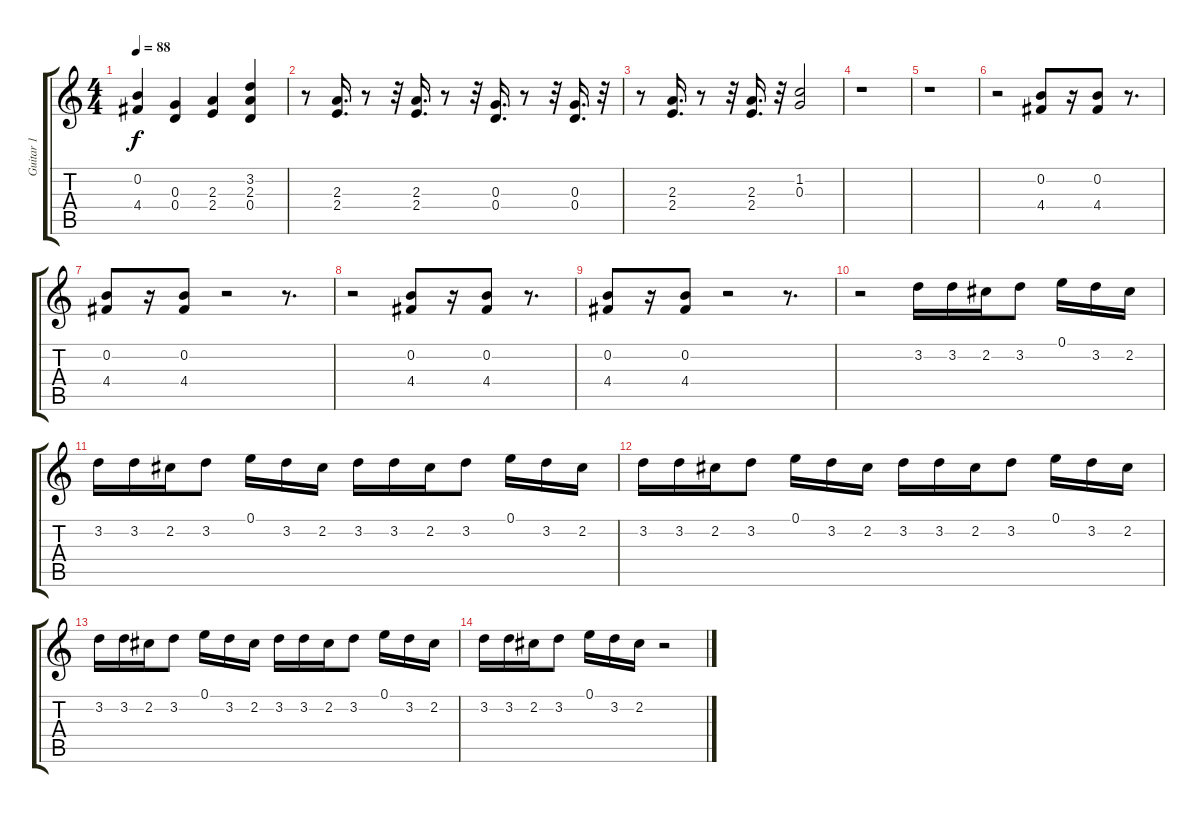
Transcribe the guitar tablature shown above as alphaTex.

\track ("Guitar 1" "Guitar 1") {instrument distortionguitar}
\staff {score tabs}
\tuning (E4 B3 G3 D3 A2 D2) {hide}
\ts (4 4)
\tempo 88
\clef g2
\ks c
(0.2 4.4).4{dy f} (0.3 0.4).4 (2.3 2.4).4 (3.2 2.3 0.4).4 |
r.8 (2.3 2.4).16{d} r.8 r.32 (2.3 2.4).16{d} r.8 r.32 (0.3 0.4).16{d} r.8 r.32 (0.3 0.4).16{d} r.32 |
r.8 (2.3 2.4).16{d} r.8 r.32 (2.3 2.4).16{d} r.32 (1.2 0.3).2 |
r.1 |
r.1 |
r.2 (0.2 4.4).8 r.16 (0.2 4.4).8 r.8{d} |
(0.2 4.4).8 r.16 (0.2 4.4).8 r.2 r.8{d} |
r.2 (0.2 4.4).8 r.16 (0.2 4.4).8 r.8{d} |
(0.2 4.4).8 r.16 (0.2 4.4).8 r.2 r.8{d} |
r.2 3.2.16 3.2.16 2.2.16 3.2.8 0.1.16 3.2.16 2.2.16 |
3.2.16 3.2.16 2.2.16 3.2.8 0.1.16 3.2.16 2.2.16 3.2.16 3.2.16 2.2.16 3.2.8 0.1.16 3.2.16 2.2.16 |
3.2.16 3.2.16 2.2.16 3.2.8 0.1.16 3.2.16 2.2.16 3.2.16 3.2.16 2.2.16 3.2.8 0.1.16 3.2.16 2.2.16 |
3.2.16 3.2.16 2.2.16 3.2.8 0.1.16 3.2.16 2.2.16 3.2.16 3.2.16 2.2.16 3.2.8 0.1.16 3.2.16 2.2.16 |
3.2.16 3.2.16 2.2.16 3.2.8 0.1.16 3.2.16 2.2.16 r.2
